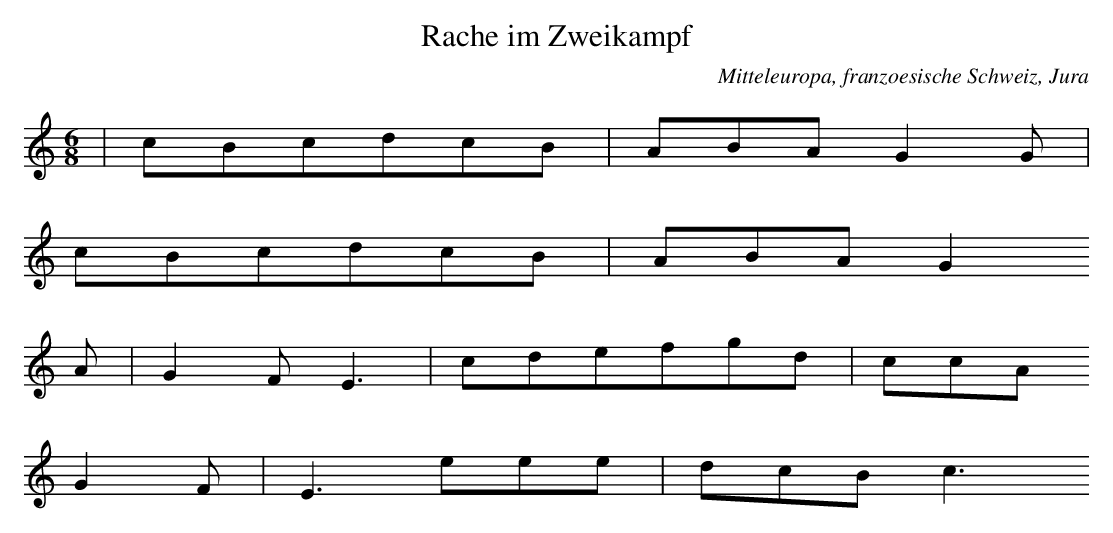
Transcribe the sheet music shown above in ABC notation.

X:1
T: Rache im Zweikampf
O: Mitteleuropa, franzoesische Schweiz, Jura
M: 6/8
L: 1/8
K: C
 | cBcdcB | ABAG2G |
cBcdcB | ABAG2
A | G2FE3 | cdefgd | ccA
G2F | E3eee | dcBc3
